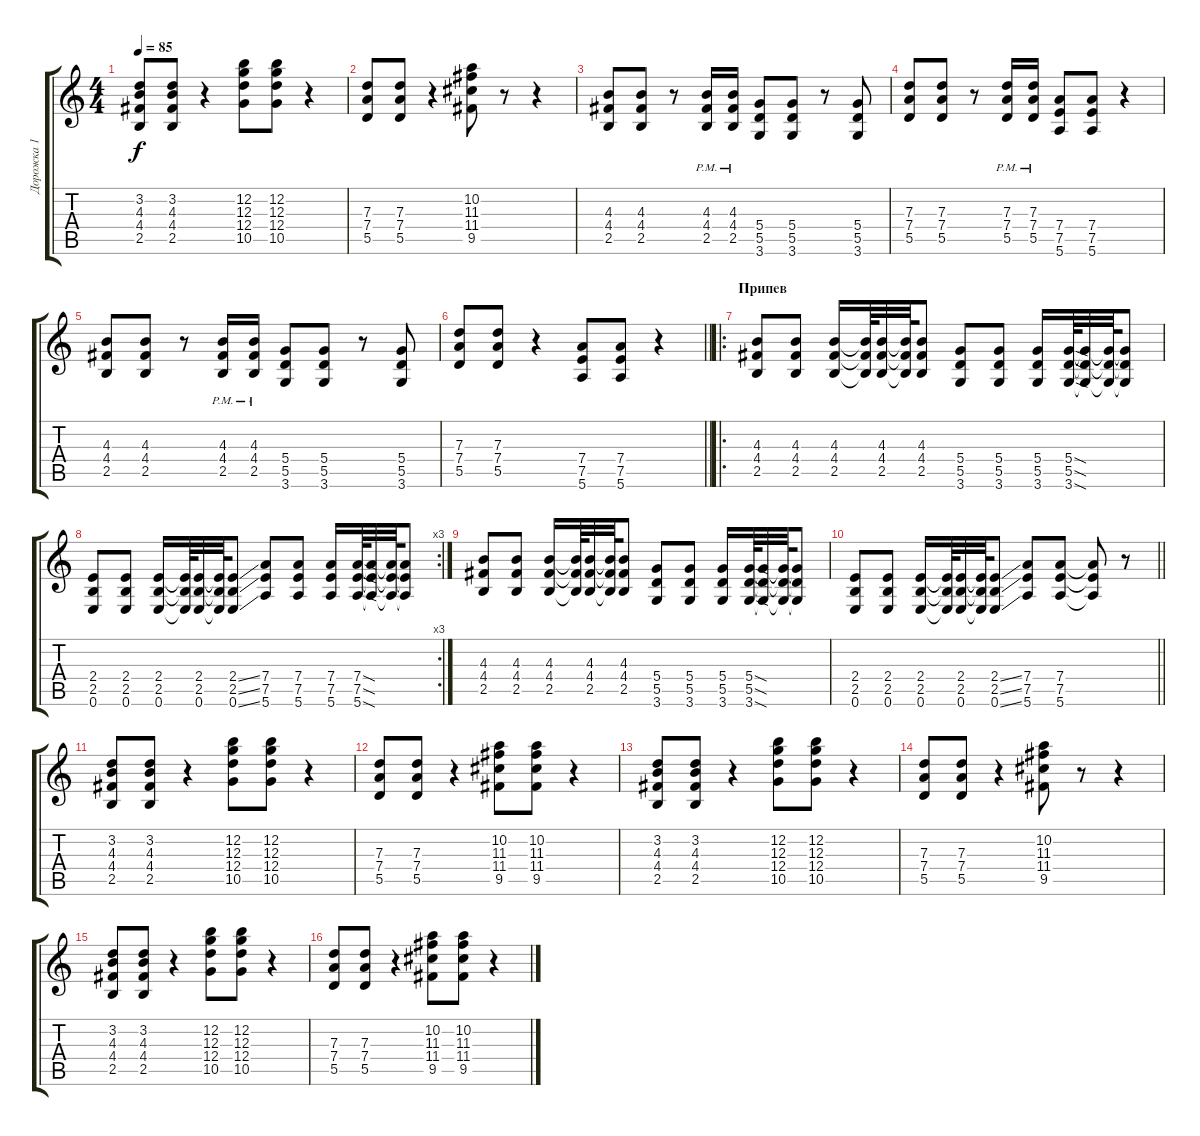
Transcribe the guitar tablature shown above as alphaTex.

\track ("Дорожка 1" "Дорожка 1") {instrument electricguitarclean}
\staff {score tabs}
\tuning (E4 B3 G3 D3 A2 E2) {hide}
\ts (4 4)
\tempo 85
\clef g2
\ks c
(3.2 4.3 4.4 2.5).8{dy f} (3.2 4.3 4.4 2.5).8 r.4 (12.2 12.3 12.4 10.5).8 (12.2 12.3 12.4 10.5).8 r.4 |
(7.3 7.4 5.5).8 (7.3 7.4 5.5).8 r.4 (10.2 11.3 11.4 9.5).8 r.8 r.4 |
(4.3 4.4 2.5).8{volume 16 instrument overdrivenguitar} (4.3 4.4 2.5).8 r.8 (4.3{pm} 4.4{pm} 2.5{pm}).16 (4.3{pm} 4.4{pm} 2.5{pm}).16 (5.4 5.5 3.6).8 (5.4 5.5 3.6).8 r.8 (5.4 5.5 3.6).8 |
(7.3 7.4 5.5).8 (7.3 7.4 5.5).8 r.8 (7.3{pm} 7.4{pm} 5.5{pm}).16 (7.3{pm} 7.4{pm} 5.5{pm}).16 (7.4 7.5 5.6).8 (7.4 7.5 5.6).8 r.4 |
(4.3 4.4 2.5).8 (4.3 4.4 2.5).8 r.8 (4.3{pm} 4.4{pm} 2.5{pm}).16 (4.3{pm} 4.4{pm} 2.5{pm}).16 (5.4 5.5 3.6).8 (5.4 5.5 3.6).8 r.8 (5.4 5.5 3.6).8 |
\barLineRight lightlight
(7.3 7.4 5.5).8 (7.3 7.4 5.5).8 r.4 (7.4 7.5 5.6).8 (7.4 7.5 5.6).8 r.4 |
\ro
\section ("" "Припев")
(4.3 4.4 2.5).8 (4.3 4.4 2.5).8 (4.3 4.4 2.5).16 (4.3{t} 4.4{t} 2.5{t}).64 (4.3 4.4 2.5).32 (4.3{t} 4.4{t} 2.5{t}).64 (4.3 4.4 2.5).8 (5.4 5.5 3.6).8 (5.4 5.5 3.6).8 (5.4 5.5 3.6).16 (5.4{sod} 5.5{sod} 3.6{sod}).64 (5.4{t} 5.5{t} 3.6{t}).32 (5.4{t} 5.5{t} 3.6{t}).64 (5.4{t} 5.5{t} 3.6{t}).8 |
\rc 3
(2.4 2.5 0.6).8 (2.4 2.5 0.6).8 (2.4 2.5 0.6).16 (2.4{t} 2.5{t} 0.6{t}).64 (2.4 2.5 0.6).32 (2.4{t} 2.5{t} 0.6{t}).64 (2.4{ss} 2.5{ss} 0.6{ss}).8 (7.4 7.5 5.6).8 (7.4 7.5 5.6).8 (7.4 7.5 5.6).16 (7.4{sod} 7.5{sod} 5.6{sod}).64 (7.4{t} 7.5{t} 5.6{t}).32 (7.4{t} 7.5{t} 5.6{t}).64 (7.4{t} 7.5{t} 5.6{t}).8 |
(4.3 4.4 2.5).8 (4.3 4.4 2.5).8 (4.3 4.4 2.5).16 (4.3{t} 4.4{t} 2.5{t}).64 (4.3 4.4 2.5).32 (4.3{t} 4.4{t} 2.5{t}).64 (4.3 4.4 2.5).8 (5.4 5.5 3.6).8 (5.4 5.5 3.6).8 (5.4 5.5 3.6).16 (5.4{sod} 5.5{sod} 3.6{sod}).64 (5.4{t} 5.5{t} 3.6{t}).32 (5.4{t} 5.5{t} 3.6{t}).64 (5.4{t} 5.5{t} 3.6{t}).8 |
\barLineRight lightlight
(2.4 2.5 0.6).8 (2.4 2.5 0.6).8 (2.4 2.5 0.6).16 (2.4{t} 2.5{t} 0.6{t}).64 (2.4 2.5 0.6).32 (2.4{t} 2.5{t} 0.6{t}).64 (2.4{ss} 2.5{ss} 0.6{ss}).8 (7.4 7.5 5.6).8 (7.4 7.5 5.6).8 (7.4{t} 7.5{t} 5.6{t}).8 r.8 |
(3.2 4.3 4.4 2.5).8{instrument electricguitarclean} (3.2 4.3 4.4 2.5).8 r.4 (12.2 12.3 12.4 10.5).8 (12.2 12.3 12.4 10.5).8 r.4 |
(7.3 7.4 5.5).8 (7.3 7.4 5.5).8 r.4 (10.2 11.3 11.4 9.5).8 (10.2 11.3 11.4 9.5).8 r.4 |
(3.2 4.3 4.4 2.5).8 (3.2 4.3 4.4 2.5).8 r.4 (12.2 12.3 12.4 10.5).8 (12.2 12.3 12.4 10.5).8 r.4 |
(7.3 7.4 5.5).8 (7.3 7.4 5.5).8 r.4 (10.2 11.3 11.4 9.5).8 r.8 r.4 |
(3.2 4.3 4.4 2.5).8 (3.2 4.3 4.4 2.5).8 r.4 (12.2 12.3 12.4 10.5).8 (12.2 12.3 12.4 10.5).8 r.4 |
(7.3 7.4 5.5).8 (7.3 7.4 5.5).8 r.4 (10.2 11.3 11.4 9.5).8 (10.2 11.3 11.4 9.5).8 r.4
